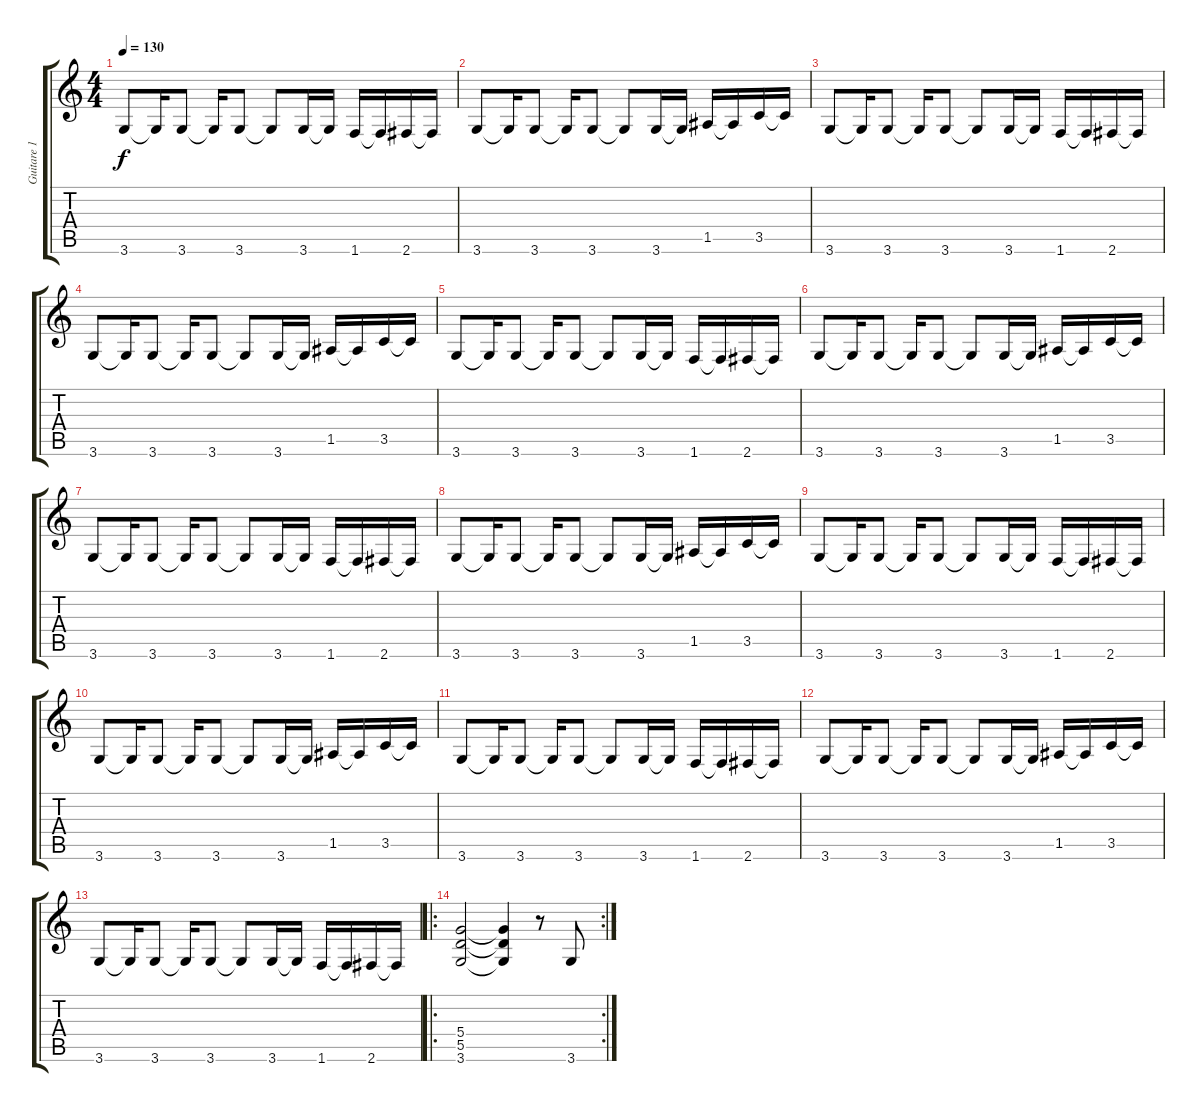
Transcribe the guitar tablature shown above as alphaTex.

\track ("Guitare 1" "Guitare 1") {instrument electricguitarmuted}
\staff {score tabs}
\tuning (E4 B3 G3 D3 A2 E2) {hide}
\ts (4 4)
\tempo 130
\clef g2
\ks c
3.6.8{dy f} 3.6{t}.16 3.6.8 3.6{t}.16 3.6.8 3.6{t}.8 3.6.16 3.6{t}.16 1.6.16 1.6{t}.16 2.6.16 2.6{t}.16 |
3.6.8 3.6{t}.16 3.6.8 3.6{t}.16 3.6.8 3.6{t}.8 3.6.16 3.6{t}.16 1.5.16 1.5{t}.16 3.5.16 3.5{t}.16 |
3.6.8 3.6{t}.16 3.6.8 3.6{t}.16 3.6.8 3.6{t}.8 3.6.16 3.6{t}.16 1.6.16 1.6{t}.16 2.6.16 2.6{t}.16 |
3.6.8 3.6{t}.16 3.6.8 3.6{t}.16 3.6.8 3.6{t}.8 3.6.16 3.6{t}.16 1.5.16 1.5{t}.16 3.5.16 3.5{t}.16 |
3.6.8 3.6{t}.16 3.6.8 3.6{t}.16 3.6.8 3.6{t}.8 3.6.16 3.6{t}.16 1.6.16 1.6{t}.16 2.6.16 2.6{t}.16 |
3.6.8 3.6{t}.16 3.6.8 3.6{t}.16 3.6.8 3.6{t}.8 3.6.16 3.6{t}.16 1.5.16 1.5{t}.16 3.5.16 3.5{t}.16 |
3.6.8 3.6{t}.16 3.6.8 3.6{t}.16 3.6.8 3.6{t}.8 3.6.16 3.6{t}.16 1.6.16 1.6{t}.16 2.6.16 2.6{t}.16 |
3.6.8 3.6{t}.16 3.6.8 3.6{t}.16 3.6.8 3.6{t}.8 3.6.16 3.6{t}.16 1.5.16 1.5{t}.16 3.5.16 3.5{t}.16 |
3.6.8 3.6{t}.16 3.6.8 3.6{t}.16 3.6.8 3.6{t}.8 3.6.16 3.6{t}.16 1.6.16 1.6{t}.16 2.6.16 2.6{t}.16 |
3.6.8 3.6{t}.16 3.6.8 3.6{t}.16 3.6.8 3.6{t}.8 3.6.16 3.6{t}.16 1.5.16 1.5{t}.16 3.5.16 3.5{t}.16 |
3.6.8 3.6{t}.16 3.6.8 3.6{t}.16 3.6.8 3.6{t}.8 3.6.16 3.6{t}.16 1.6.16 1.6{t}.16 2.6.16 2.6{t}.16 |
3.6.8 3.6{t}.16 3.6.8 3.6{t}.16 3.6.8 3.6{t}.8 3.6.16 3.6{t}.16 1.5.16 1.5{t}.16 3.5.16 3.5{t}.16 |
3.6.8 3.6{t}.16 3.6.8 3.6{t}.16 3.6.8 3.6{t}.8 3.6.16 3.6{t}.16 1.6.16 1.6{t}.16 2.6.16 2.6{t}.16 |
\ro
\rc 2
(5.4 5.5 3.6).2 (5.4{t} 5.5{t} 3.6{t}).4 r.8 3.6.8
